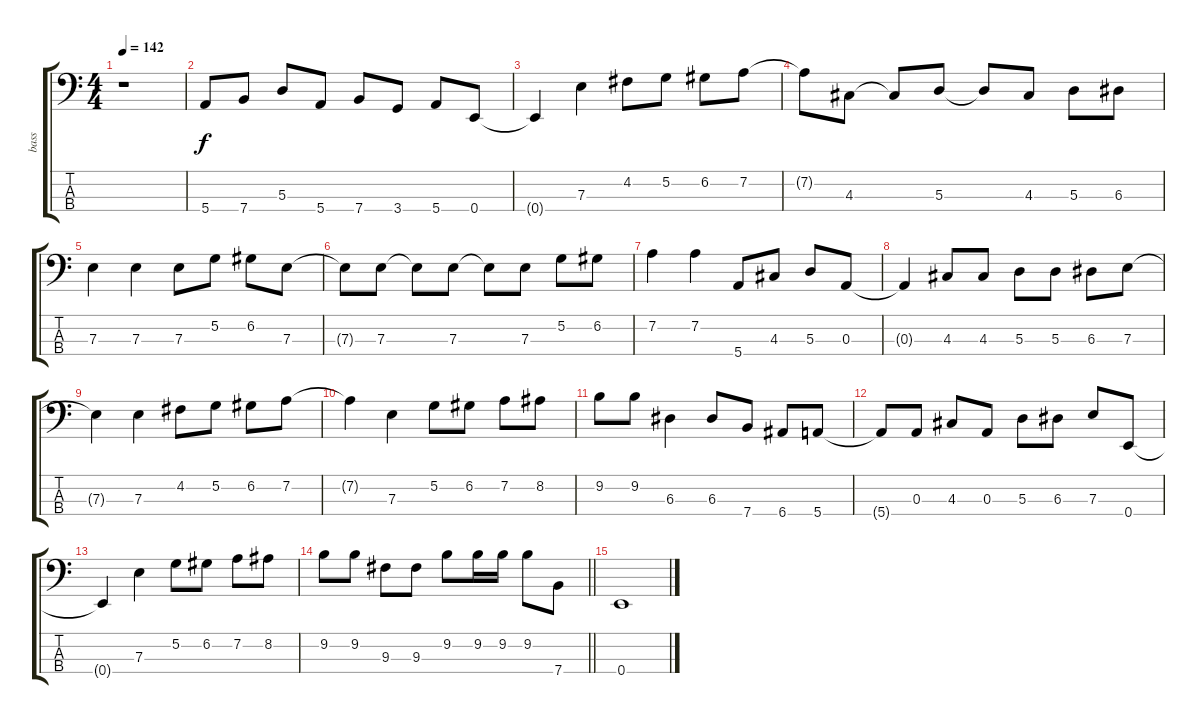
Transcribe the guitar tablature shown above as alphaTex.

\track ("bass" "bass") {instrument electricbassfinger}
\staff {score tabs}
\tuning (G2 D2 A1 E1) {hide}
\ts (4 4)
\tempo 142
\clef f4
\ks c
r.1{dy f} |
5.4.8 7.4.8 5.3.8 5.4.8 7.4.8 3.4.8 5.4.8 0.4.8 |
0.4{t}.4 7.3.4 4.2.8 5.2.8 6.2.8 7.2.8 |
7.2{t}.8 4.3.8 4.3{t}.8 5.3.8 5.3{t}.8 4.3.8 5.3.8 6.3.8 |
7.3.4 7.3.4 7.3.8 5.2.8 6.2.8 7.3.8 |
7.3{t}.8 7.3.8 7.3{t}.8 7.3.8 7.3{t}.8 7.3.8 5.2.8 6.2.8 |
7.2.4 7.2.4 5.4.8 4.3.8 5.3.8 0.3.8 |
0.3{t}.4 4.3.8 4.3.8 5.3.8 5.3.8 6.3.8 7.3.8 |
7.3{t}.4 7.3.4 4.2.8 5.2.8 6.2.8 7.2.8 |
7.2{t}.4 7.3.4 5.2.8 6.2.8 7.2.8 8.2.8 |
9.2.8 9.2.8 6.3.4 6.3.8 7.4.8 6.4.8 5.4.8 |
5.4{t}.8 0.3.8 4.3.8 0.3.8 5.3.8 6.3.8 7.3.8 0.4.8 |
0.4{t}.4 7.3.4 5.2.8 6.2.8 7.2.8 8.2.8 |
\barLineRight lightlight
9.2.8 9.2.8 9.3.8 9.3.8 9.2.8 9.2.16 9.2.16 9.2.8 7.4.8 |
0.4.1
